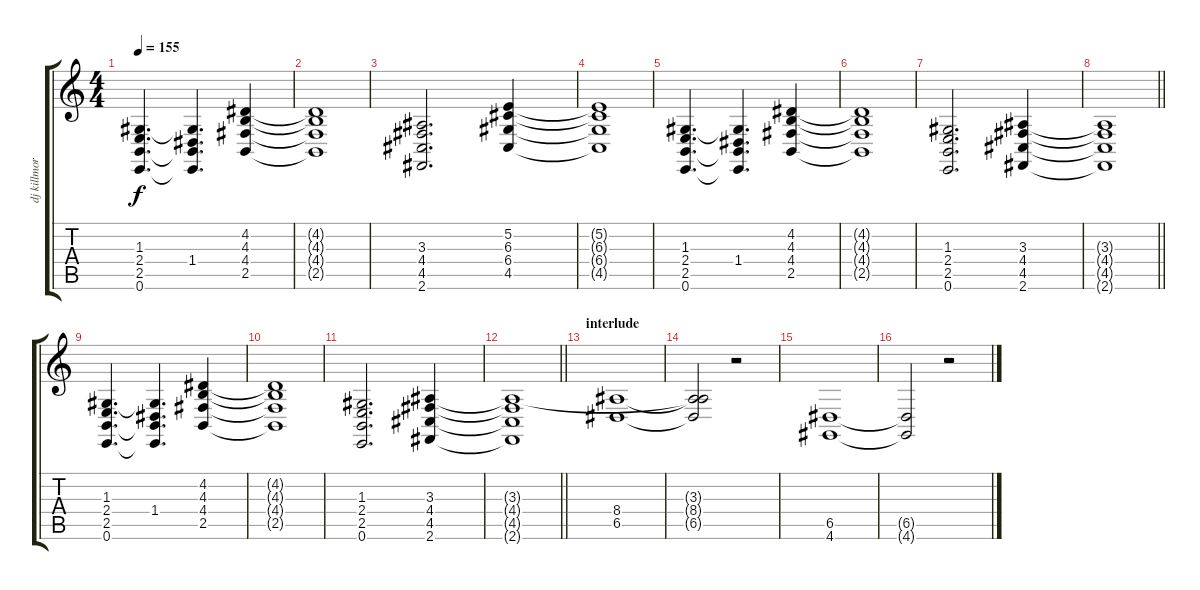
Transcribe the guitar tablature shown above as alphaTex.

\track ("dj killmore" "dj killmor") {instrument acousticgrandpiano}
\staff {score tabs}
\tuning (E4 B3 G3 D3 A2 E2) {hide}
\ts (4 4)
\tempo 155
\clef g2
\ks c
(1.3 2.4 2.5 0.6).4{d dy f} (1.3{t} 1.4 2.5{t} 0.6{t}).4{d} (4.2 4.3 4.4 2.5).4 |
(4.2{t} 4.3{t} 4.4{t} 2.5{t}).1 |
(3.3 4.4 4.5 2.6).2{d} (5.2 6.3 6.4 4.5).4 |
(5.2{t} 6.3{t} 6.4{t} 4.5{t}).1 |
(1.3 2.4 2.5 0.6).4{d} (1.3{t} 1.4 2.5{t} 0.6{t}).4{d} (4.2 4.3 4.4 2.5).4 |
(4.2{t} 4.3{t} 4.4{t} 2.5{t}).1 |
(1.3 2.4 2.5 0.6).2{d} (3.3 4.4 4.5 2.6).4 |
\barLineRight lightlight
(3.3{t} 4.4{t} 4.5{t} 2.6{t}).1 |
(1.3 2.4 2.5 0.6).4{d} (1.3{t} 1.4 2.5{t} 0.6{t}).4{d} (4.2 4.3 4.4 2.5).4 |
(4.2{t} 4.3{t} 4.4{t} 2.5{t}).1 |
(1.3 2.4 2.5 0.6).2{d} (3.3 4.4 4.5 2.6).4 |
\barLineRight lightlight
(3.3{t} 4.4{t} 4.5{t} 2.6{t}).1 |
\section ("" "interlude")
(8.4 6.5).1{volume 10 instrument drawbarorgan} |
(3.3{t} 8.4{t} 6.5{t}).2 r.2 |
(6.5 4.6).1 |
(6.5{t} 4.6{t}).2 r.2
